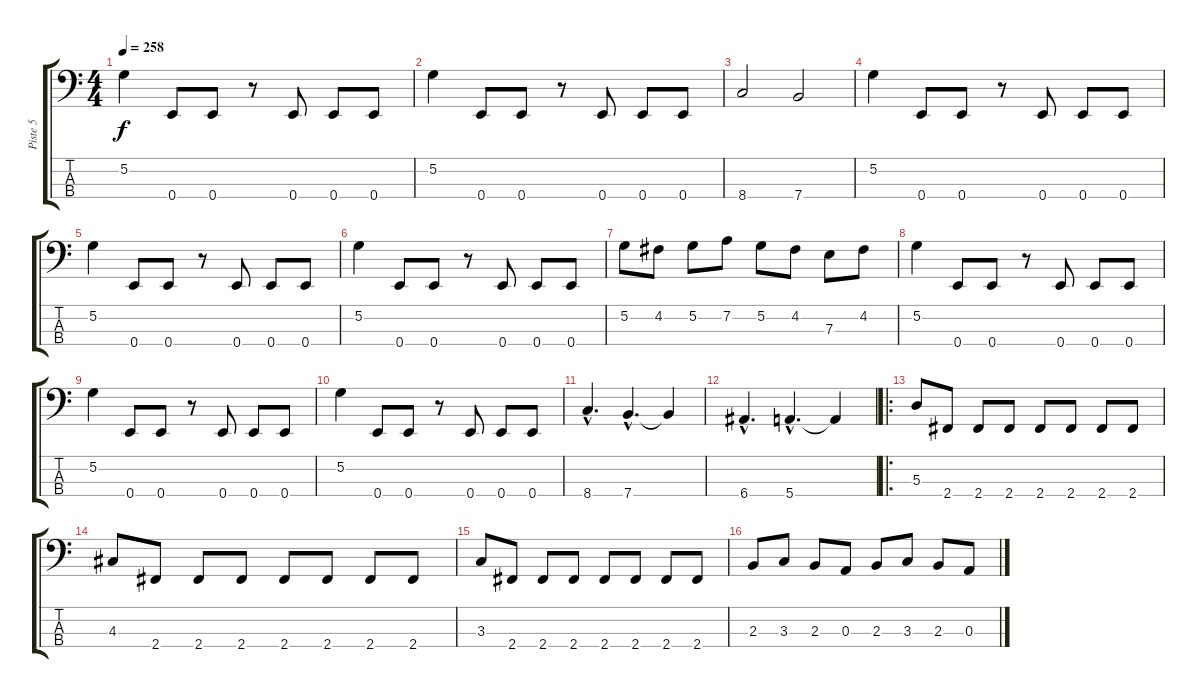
\track ("Piste 5" "Piste 5") {instrument electricbassfinger}
\staff {score tabs}
\tuning (G2 D2 A1 E1) {hide}
\ts (4 4)
\tempo 258
\clef f4
\ks c
5.2.4{dy f} 0.4.8 0.4.8 r.8 0.4.8 0.4.8 0.4.8 |
5.2.4 0.4.8 0.4.8 r.8 0.4.8 0.4.8 0.4.8 |
8.4.2 7.4.2 |
5.2.4 0.4.8 0.4.8 r.8 0.4.8 0.4.8 0.4.8 |
5.2.4 0.4.8 0.4.8 r.8 0.4.8 0.4.8 0.4.8 |
5.2.4 0.4.8 0.4.8 r.8 0.4.8 0.4.8 0.4.8 |
5.2.8 4.2.8 5.2.8 7.2.8 5.2.8 4.2.8 7.3.8 4.2.8 |
5.2.4 0.4.8 0.4.8 r.8 0.4.8 0.4.8 0.4.8 |
5.2.4 0.4.8 0.4.8 r.8 0.4.8 0.4.8 0.4.8 |
5.2.4 0.4.8 0.4.8 r.8 0.4.8 0.4.8 0.4.8 |
8.4{hac}.4{d} 7.4{hac}.4{d} 7.4{t}.4 |
6.4{hac}.4{d} 5.4{hac}.4{d} 5.4{t}.4 |
\ro
5.3.8 2.4.8 2.4.8 2.4.8 2.4.8 2.4.8 2.4.8 2.4.8 |
4.3.8 2.4.8 2.4.8 2.4.8 2.4.8 2.4.8 2.4.8 2.4.8 |
3.3.8 2.4.8 2.4.8 2.4.8 2.4.8 2.4.8 2.4.8 2.4.8 |
2.3.8 3.3.8 2.3.8 0.3.8 2.3.8 3.3.8 2.3.8 0.3.8
